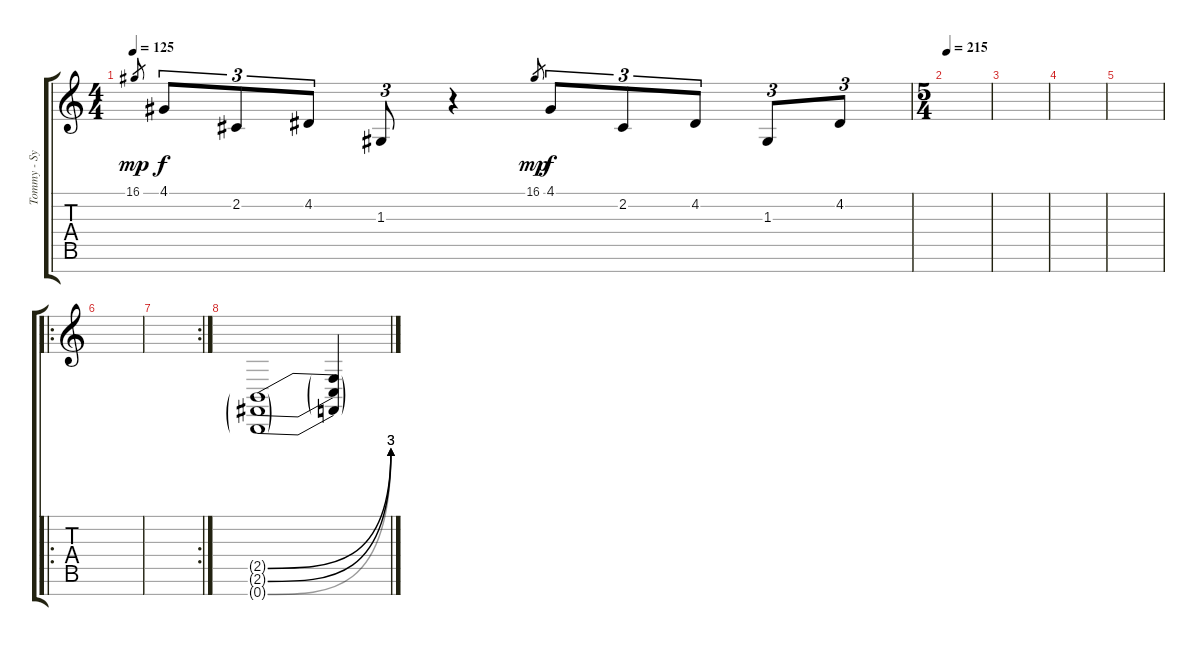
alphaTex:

\track ("Tommy - Synth" "Tommy - Sy") {instrument fx5brightness}
\staff {score tabs}
\tuning (E4 B3 G3 D3 A2 E2 B1) {hide}
\ts (4 4)
\tempo 125
\clef g2
\ks c
16.1.8{gr dy mp} 4.1.8{tu (3 2) dy f} 2.2.8{tu (3 2)} 4.2.8{tu (3 2)} 1.3.8{tu (3 2)} r.4 16.1.8{gr dy mp} 4.1.8{tu (3 2) dy f} 2.2.8{tu (3 2)} 4.2.8{tu (3 2)} 1.3.8{tu (3 2)} 4.2.8{tu (3 2)} |
\ts (5 4)
\tempo 215
|
|
|
|
\ro
|
\rc 2
|
(2.5{be (bend 0 0 60 12) g} 2.6{be (bend 0 0 60 12) g} 0.7{be (bend 0 0 60 12) g}).1 (2.5{t} 2.6{t} 0.7{t}).4
